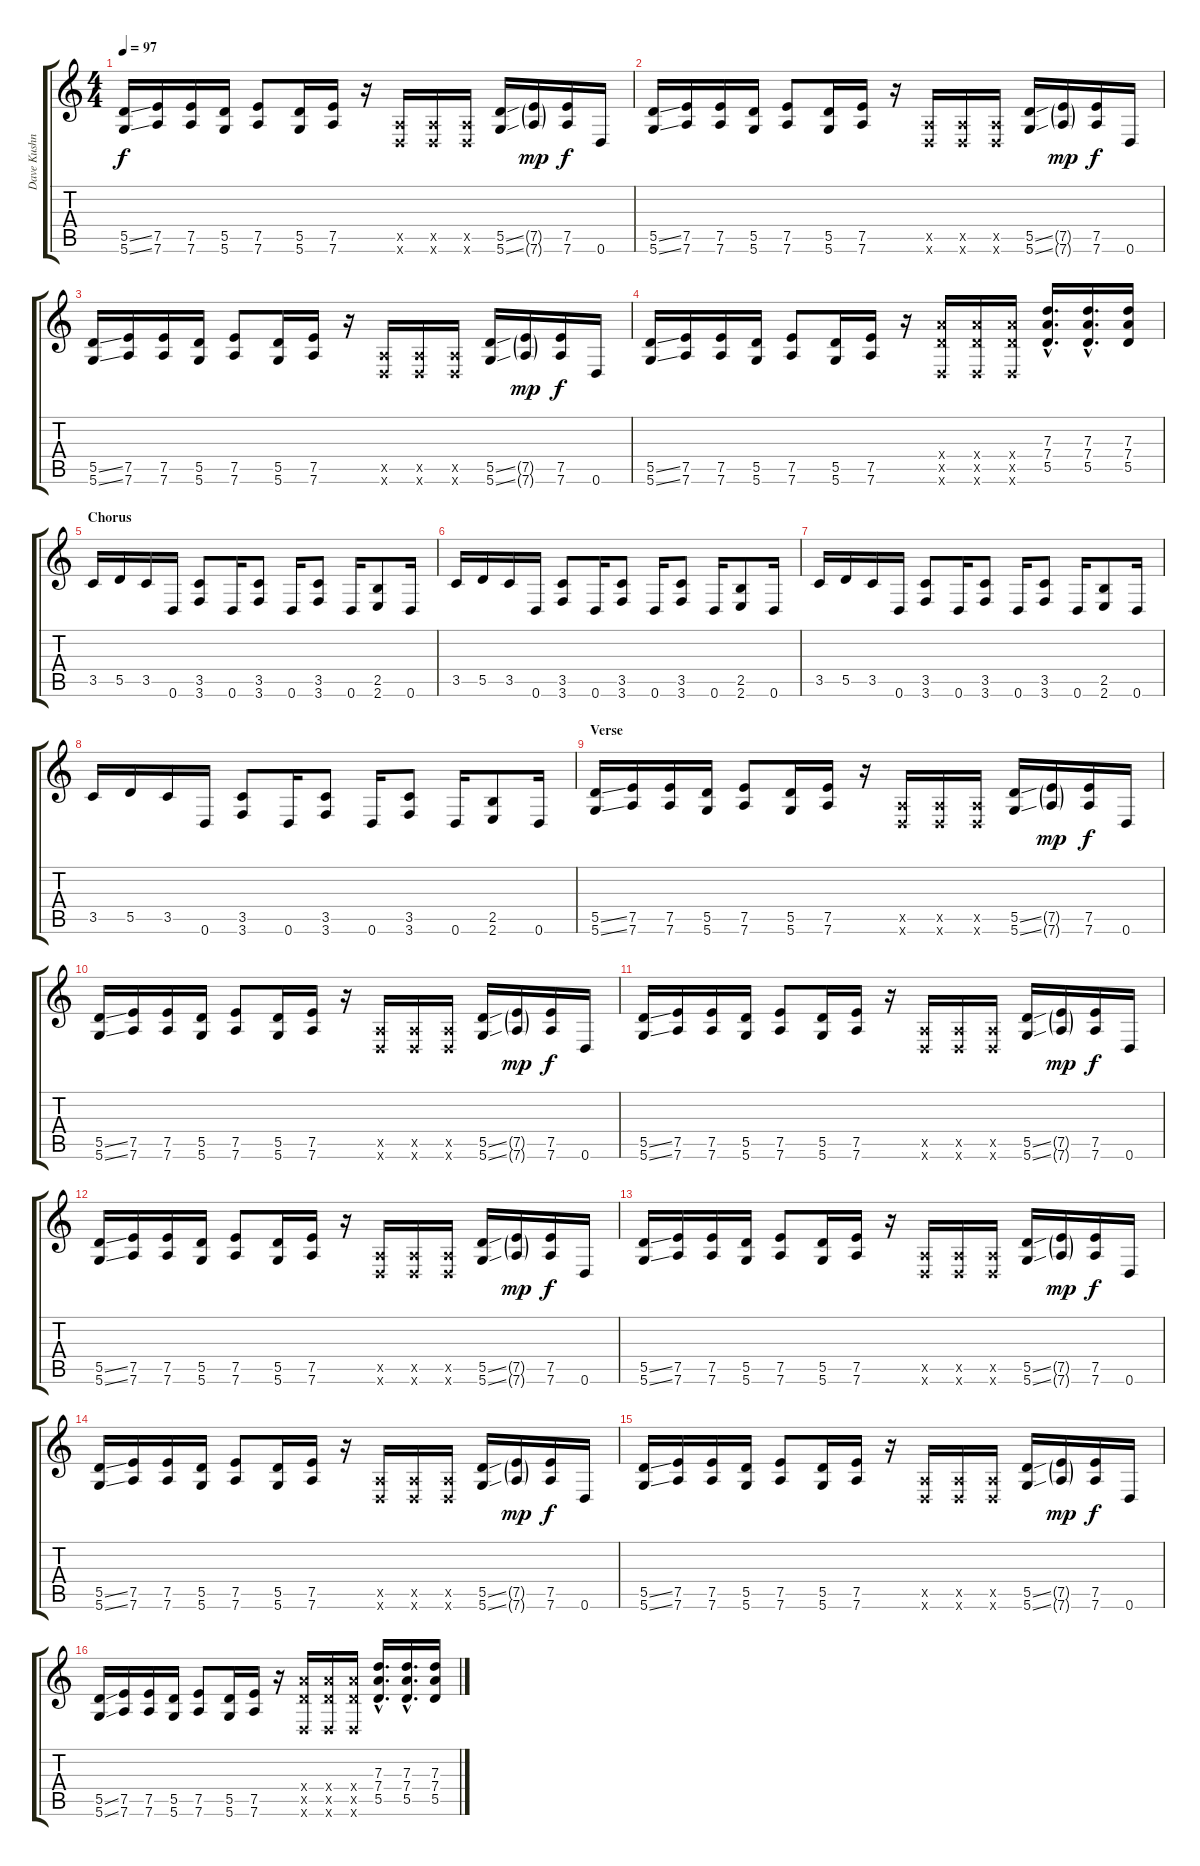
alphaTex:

\track ("Dave Kushner" "Dave Kushn") {instrument overdrivenguitar}
\staff {score tabs}
\tuning (E4 B3 G3 D3 A2 D2) {hide}
\ts (4 4)
\tempo 97
\clef g2
\ks c
(5.5{ss} 5.6{ss}).16{dy f} (7.5 7.6).16 (7.5 7.6).16 (5.5 5.6).16 (7.5 7.6).8 (5.5 5.6).16 (7.5 7.6).16 r.16 (0.5{x} 0.6{x}).16 (0.5{x} 0.6{x}).16 (0.5{x} 0.6{x}).16 (5.5{ss} 5.6{ss}).16 (7.5{g} 7.6{g}).16{dy mp} (7.5 7.6).16{dy f} 0.6.16 |
(5.5{ss} 5.6{ss}).16 (7.5 7.6).16 (7.5 7.6).16 (5.5 5.6).16 (7.5 7.6).8 (5.5 5.6).16 (7.5 7.6).16 r.16 (0.5{x} 0.6{x}).16 (0.5{x} 0.6{x}).16 (0.5{x} 0.6{x}).16 (5.5{ss} 5.6{ss}).16 (7.5{g} 7.6{g}).16{dy mp} (7.5 7.6).16{dy f} 0.6.16 |
(5.5{ss} 5.6{ss}).16 (7.5 7.6).16 (7.5 7.6).16 (5.5 5.6).16 (7.5 7.6).8 (5.5 5.6).16 (7.5 7.6).16 r.16 (0.5{x} 0.6{x}).16 (0.5{x} 0.6{x}).16 (0.5{x} 0.6{x}).16 (5.5{ss} 5.6{ss}).16 (7.5{g} 7.6{g}).16{dy mp} (7.5 7.6).16{dy f} 0.6.16 |
(5.5{ss} 5.6{ss}).16 (7.5 7.6).16 (7.5 7.6).16 (5.5 5.6).16 (7.5 7.6).8 (5.5 5.6).16 (7.5 7.6).16 r.16 (7.4{x} 5.5{x} 0.6{x}).16 (7.4{x} 5.5{x} 0.6{x}).16 (7.4{x} 5.5{x} 0.6{x}).16 (7.3{hac} 7.4{hac} 5.5{hac}).16{d} (7.3{hac} 7.4{hac} 5.5{hac}).16{d} (7.3 7.4 5.5).16 |
\section ("" "Chorus")
3.5.16 5.5.16 3.5.16 0.6.16 (3.5 3.6).8 0.6.16 (3.5 3.6).8 0.6.16 (3.5 3.6).8 0.6.16 (2.5 2.6).8 0.6.16 |
3.5.16 5.5.16 3.5.16 0.6.16 (3.5 3.6).8 0.6.16 (3.5 3.6).8 0.6.16 (3.5 3.6).8 0.6.16 (2.5 2.6).8 0.6.16 |
3.5.16 5.5.16 3.5.16 0.6.16 (3.5 3.6).8 0.6.16 (3.5 3.6).8 0.6.16 (3.5 3.6).8 0.6.16 (2.5 2.6).8 0.6.16 |
3.5.16 5.5.16 3.5.16 0.6.16 (3.5 3.6).8 0.6.16 (3.5 3.6).8 0.6.16 (3.5 3.6).8 0.6.16 (2.5 2.6).8 0.6.16 |
\section ("" "Verse")
(5.5{ss} 5.6{ss}).16 (7.5 7.6).16 (7.5 7.6).16 (5.5 5.6).16 (7.5 7.6).8 (5.5 5.6).16 (7.5 7.6).16 r.16 (0.5{x} 0.6{x}).16 (0.5{x} 0.6{x}).16 (0.5{x} 0.6{x}).16 (5.5{ss} 5.6{ss}).16 (7.5{g} 7.6{g}).16{dy mp} (7.5 7.6).16{dy f} 0.6.16 |
(5.5{ss} 5.6{ss}).16 (7.5 7.6).16 (7.5 7.6).16 (5.5 5.6).16 (7.5 7.6).8 (5.5 5.6).16 (7.5 7.6).16 r.16 (0.5{x} 0.6{x}).16 (0.5{x} 0.6{x}).16 (0.5{x} 0.6{x}).16 (5.5{ss} 5.6{ss}).16 (7.5{g} 7.6{g}).16{dy mp} (7.5 7.6).16{dy f} 0.6.16 |
(5.5{ss} 5.6{ss}).16 (7.5 7.6).16 (7.5 7.6).16 (5.5 5.6).16 (7.5 7.6).8 (5.5 5.6).16 (7.5 7.6).16 r.16 (0.5{x} 0.6{x}).16 (0.5{x} 0.6{x}).16 (0.5{x} 0.6{x}).16 (5.5{ss} 5.6{ss}).16 (7.5{g} 7.6{g}).16{dy mp} (7.5 7.6).16{dy f} 0.6.16 |
(5.5{ss} 5.6{ss}).16 (7.5 7.6).16 (7.5 7.6).16 (5.5 5.6).16 (7.5 7.6).8 (5.5 5.6).16 (7.5 7.6).16 r.16 (0.5{x} 0.6{x}).16 (0.5{x} 0.6{x}).16 (0.5{x} 0.6{x}).16 (5.5{ss} 5.6{ss}).16 (7.5{g} 7.6{g}).16{dy mp} (7.5 7.6).16{dy f} 0.6.16 |
(5.5{ss} 5.6{ss}).16 (7.5 7.6).16 (7.5 7.6).16 (5.5 5.6).16 (7.5 7.6).8 (5.5 5.6).16 (7.5 7.6).16 r.16 (0.5{x} 0.6{x}).16 (0.5{x} 0.6{x}).16 (0.5{x} 0.6{x}).16 (5.5{ss} 5.6{ss}).16 (7.5{g} 7.6{g}).16{dy mp} (7.5 7.6).16{dy f} 0.6.16 |
(5.5{ss} 5.6{ss}).16 (7.5 7.6).16 (7.5 7.6).16 (5.5 5.6).16 (7.5 7.6).8 (5.5 5.6).16 (7.5 7.6).16 r.16 (0.5{x} 0.6{x}).16 (0.5{x} 0.6{x}).16 (0.5{x} 0.6{x}).16 (5.5{ss} 5.6{ss}).16 (7.5{g} 7.6{g}).16{dy mp} (7.5 7.6).16{dy f} 0.6.16 |
(5.5{ss} 5.6{ss}).16 (7.5 7.6).16 (7.5 7.6).16 (5.5 5.6).16 (7.5 7.6).8 (5.5 5.6).16 (7.5 7.6).16 r.16 (0.5{x} 0.6{x}).16 (0.5{x} 0.6{x}).16 (0.5{x} 0.6{x}).16 (5.5{ss} 5.6{ss}).16 (7.5{g} 7.6{g}).16{dy mp} (7.5 7.6).16{dy f} 0.6.16 |
(5.5{ss} 5.6{ss}).16 (7.5 7.6).16 (7.5 7.6).16 (5.5 5.6).16 (7.5 7.6).8 (5.5 5.6).16 (7.5 7.6).16 r.16 (7.4{x} 5.5{x} 0.6{x}).16 (7.4{x} 5.5{x} 0.6{x}).16 (7.4{x} 5.5{x} 0.6{x}).16 (7.3{hac} 7.4{hac} 5.5{hac}).16{d} (7.3{hac} 7.4{hac} 5.5{hac}).16{d} (7.3 7.4 5.5).16
